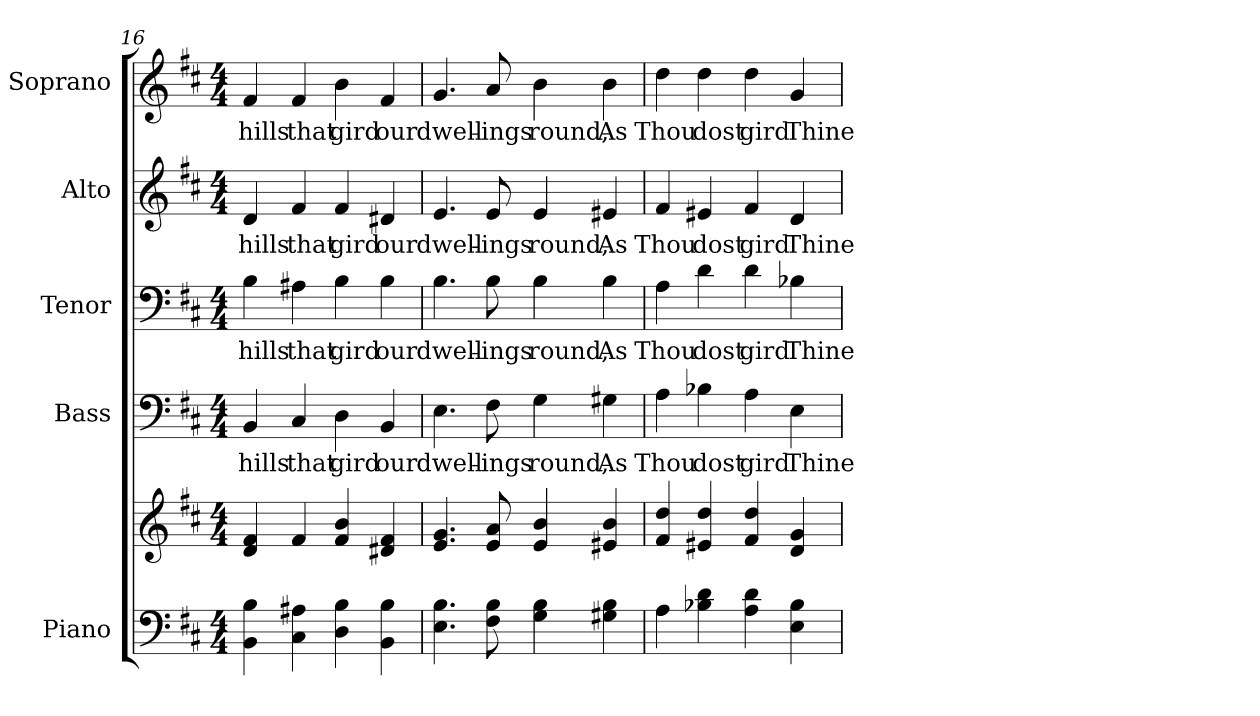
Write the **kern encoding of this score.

**kern	**kern	**kern	**text	**kern	**text	**kern	**text	**kern	**text
*part5	*part5	*part4	*part4	*part3	*part3	*part2	*part2	*part1	*part1
*staff6	*staff5	*staff4	*staff4	*staff3	*staff3	*staff2	*staff2	*staff1	*staff1
*I"Piano	*	*I"Bass	*	*I"Tenor	*	*I"Alto	*	*I"Soprano	*
*I'Pno.	*	*I'B.	*	*I'T.	*	*I'A.	*	*I'S.	*
*clefF4	*clefG2	*clefF4	*	*clefF4	*	*clefG2	*	*clefG2	*
*k[f#c#]	*k[f#c#]	*k[f#c#]	*	*k[f#c#]	*	*k[f#c#]	*	*k[f#c#]	*
*D:	*D:	*D:	*	*D:	*	*D:	*	*D:	*
*M4/4	*M4/4	*M4/4	*	*M4/4	*	*M4/4	*	*M4/4	*
=16	=16	=16	=16	=16	=16	=16	=16	=16	=16
!	!	!	!LO:LY:b:color=#000000	!	!	!	!	!	!
!	!	!	!	!	!LO:LY:b:color=#000000	!	!	!	!
!	!	!	!	!	!	!	!LO:LY:b:color=#000000	!	!
!	!	!	!	!	!	!	!	!	!LO:LY:b:color=#000000
4BBi\ 4Bi	4di/ 4f#i	4BBi/	hills	4Bi\	hills	4di/	hills	4f#i/	hills
!	!	!	!LO:LY:b:color=#000000	!	!	!	!	!	!
!	!	!	!	!	!LO:LY:b:color=#000000	!	!	!	!
!	!	!	!	!	!	!	!LO:LY:b:color=#000000	!	!
!	!	!	!	!	!	!	!	!	!LO:LY:b:color=#000000
4C#i\ 4A#Xi	4f#i/	4C#i/	that	4A#Xi\	that	4f#i/	that	4f#i/	that
!	!	!	!LO:LY:b:color=#000000	!	!	!	!	!	!
!	!	!	!	!	!LO:LY:b:color=#000000	!	!	!	!
!	!	!	!	!	!	!	!LO:LY:b:color=#000000	!	!
!	!	!	!	!	!	!	!	!	!LO:LY:b:color=#000000
4Di\ 4Bi	4f#i/ 4bi	4Di\	gird	4Bi\	gird	4f#i/	gird	4bi\	gird
!	!	!	!LO:LY:b:color=#000000	!	!	!	!	!	!
!	!	!	!	!	!LO:LY:b:color=#000000	!	!	!	!
!	!	!	!	!	!	!	!LO:LY:b:color=#000000	!	!
!	!	!	!	!	!	!	!	!	!LO:LY:b:color=#000000
4BBi\ 4Bi	4d#Xi/ 4f#i	4BBi/	our	4Bi\	our	4d#Xi/	our	4f#i/	our
!!LO:PB:g=z
=17	=17	=17	=17	=17	=17	=17	=17	=17	=17
!	!	!	!LO:LY:b:color=#000000	!	!	!	!	!	!
!	!	!	!	!	!LO:LY:b:color=#000000	!	!	!	!
!	!	!	!	!	!	!	!LO:LY:b:color=#000000	!	!
!	!	!	!	!	!	!	!	!	!LO:LY:b:color=#000000
4.Ei\ 4.Bi	4.ei/ 4.gi	4.Ei\	dwell-	4.Bi\	dwell-	4.ei/	dwell-	4.gi/	dwell-
!	!	!	!LO:LY:b:color=#000000	!	!	!	!	!	!
!	!	!	!	!	!LO:LY:b:color=#000000	!	!	!	!
!	!	!	!	!	!	!	!LO:LY:b:color=#000000	!	!
!	!	!	!	!	!	!	!	!	!LO:LY:b:color=#000000
8F#i\ 8Bi	8ei/ 8ai	8F#i\	-ings	8Bi\	-ings	8ei/	-ings	8ai/	-ings
!	!	!	!LO:LY:b:color=#000000	!	!	!	!	!	!
!	!	!	!	!	!LO:LY:b:color=#000000	!	!	!	!
!	!	!	!	!	!	!	!LO:LY:b:color=#000000	!	!
!	!	!	!	!	!	!	!	!	!LO:LY:b:color=#000000
4Gi\ 4Bi	4ei/ 4bi	4Gi\	round,	4Bi\	round,	4ei/	round,	4bi\	round,
!	!	!	!LO:LY:b:color=#000000	!	!	!	!	!	!
!	!	!	!	!	!LO:LY:b:color=#000000	!	!	!	!
!	!	!	!	!	!	!	!LO:LY:b:color=#000000	!	!
!	!	!	!	!	!	!	!	!	!LO:LY:b:color=#000000
4G#Xi\ 4Bi	4e#Xi/ 4bi	4G#Xi\	As	4Bi\	As	4e#Xi/	As	4bi\	As
=18	=18	=18	=18	=18	=18	=18	=18	=18	=18
!	!	!	!LO:LY:b:color=#000000	!	!	!	!	!	!
!	!	!	!	!	!LO:LY:b:color=#000000	!	!	!	!
!	!	!	!	!	!	!	!LO:LY:b:color=#000000	!	!
!	!	!	!	!	!	!	!	!	!LO:LY:b:color=#000000
4Ai\	4f#i/ 4ddi	4Ai\	Thou	4Ai\	Thou	4f#i/	Thou	4ddi\	Thou
!	!	!	!LO:LY:b:color=#000000	!	!	!	!	!	!
!	!	!	!	!	!LO:LY:b:color=#000000	!	!	!	!
!	!	!	!	!	!	!	!LO:LY:b:color=#000000	!	!
!	!	!	!	!	!	!	!	!	!LO:LY:b:color=#000000
4B-Xi\ 4di	4e#Xi/ 4ddi	4B-Xi\	dost	4di\	dost	4e#Xi/	dost	4ddi\	dost
!	!	!	!LO:LY:b:color=#000000	!	!	!	!	!	!
!	!	!	!	!	!LO:LY:b:color=#000000	!	!	!	!
!	!	!	!	!	!	!	!LO:LY:b:color=#000000	!	!
!	!	!	!	!	!	!	!	!	!LO:LY:b:color=#000000
4Ai\ 4di	4f#i/ 4ddi	4Ai\	gird	4di\	gird	4f#i/	gird	4ddi\	gird
!	!	!	!LO:LY:b:color=#000000	!	!	!	!	!	!
!	!	!	!	!	!LO:LY:b:color=#000000	!	!	!	!
!	!	!	!	!	!	!	!LO:LY:b:color=#000000	!	!
!	!	!	!	!	!	!	!	!	!LO:LY:b:color=#000000
4Ei\ 4B-i	4di/ 4gi	4Ei\	Thine	4B-Xi\	Thine	4di/	Thine	4gi/	Thine
=	=	=	=	=	=	=	=	=	=
*-	*-	*-	*-	*-	*-	*-	*-	*-	*-
